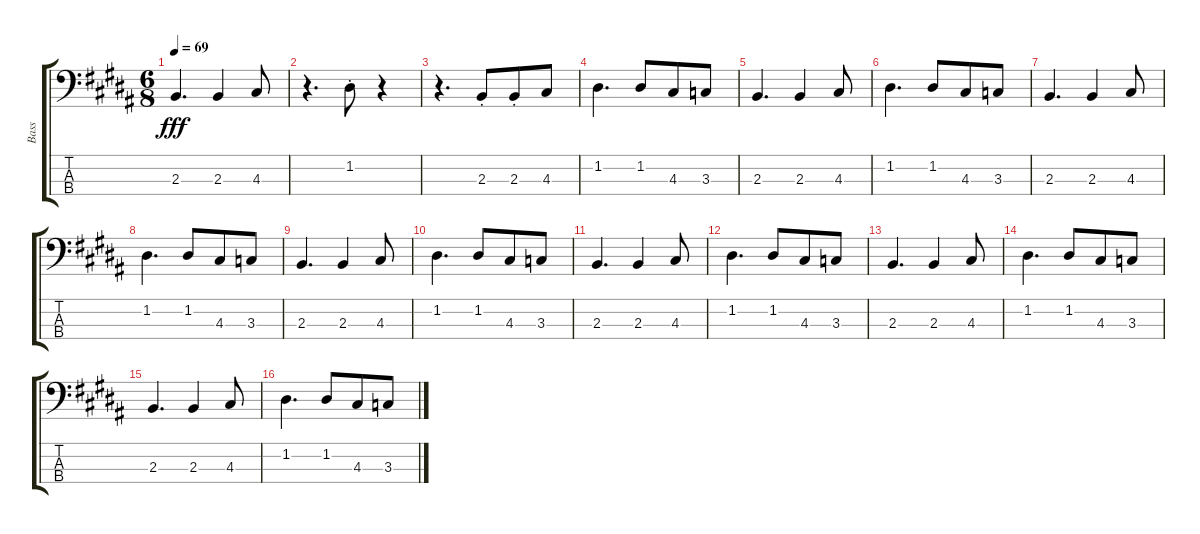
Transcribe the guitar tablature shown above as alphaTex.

\track ("Bass" "Bass") {instrument electricbasspick}
\staff {score tabs}
\tuning (G2 D2 A1 E1) {hide}
\ts (6 8)
\tempo 69
\clef f4
\ks b
2.3.4{d dy fff} 2.3.4 4.3.8 |
r.4{d} 1.2{st}.8 r.4 |
r.4{d} 2.3{st}.8 2.3{st}.8 4.3.8 |
1.2.4{d} 1.2.8 4.3.8 3.3.8 |
2.3.4{d} 2.3.4 4.3.8 |
1.2.4{d} 1.2.8 4.3.8 3.3.8 |
2.3.4{d} 2.3.4 4.3.8 |
1.2.4{d} 1.2.8 4.3.8 3.3.8 |
2.3.4{d} 2.3.4 4.3.8 |
1.2.4{d} 1.2.8 4.3.8 3.3.8 |
2.3.4{d} 2.3.4 4.3.8 |
1.2.4{d} 1.2.8 4.3.8 3.3.8 |
2.3.4{d} 2.3.4 4.3.8 |
1.2.4{d} 1.2.8 4.3.8 3.3.8 |
2.3.4{d} 2.3.4 4.3.8 |
1.2.4{d} 1.2.8 4.3.8 3.3.8
